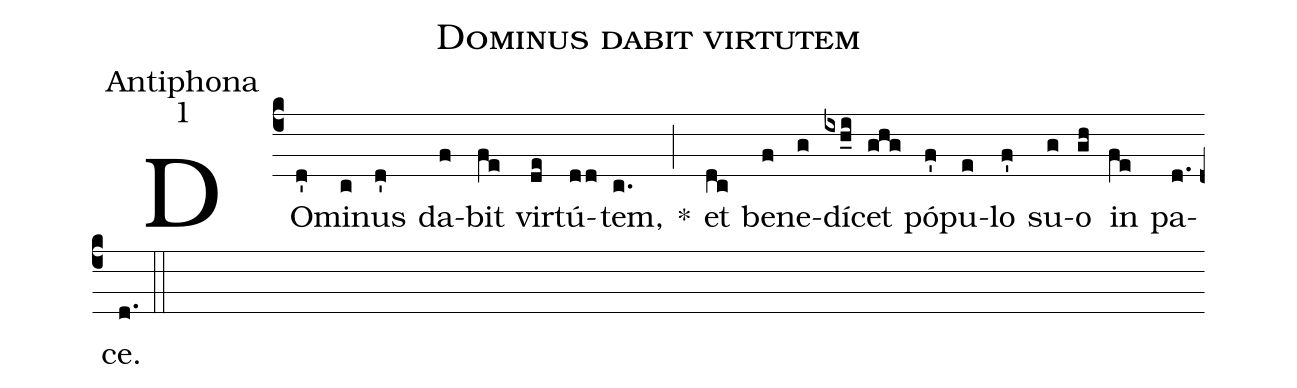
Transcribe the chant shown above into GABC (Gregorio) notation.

name:Dominus dabit virtutem;
office-part:Antiphona;
mode:1;
%%
(c4) DO(d')mi(c)nus(d') da(f)bit(fe) vir(de)tú(dd)tem,(c.) *(;) et(dc) be(f)ne(g)dí(ixh_i)cet(ghg) pó(f')pu(e)lo(f') su(g)o(gh) in(fe) pa(d.)ce.(d.) (::)
